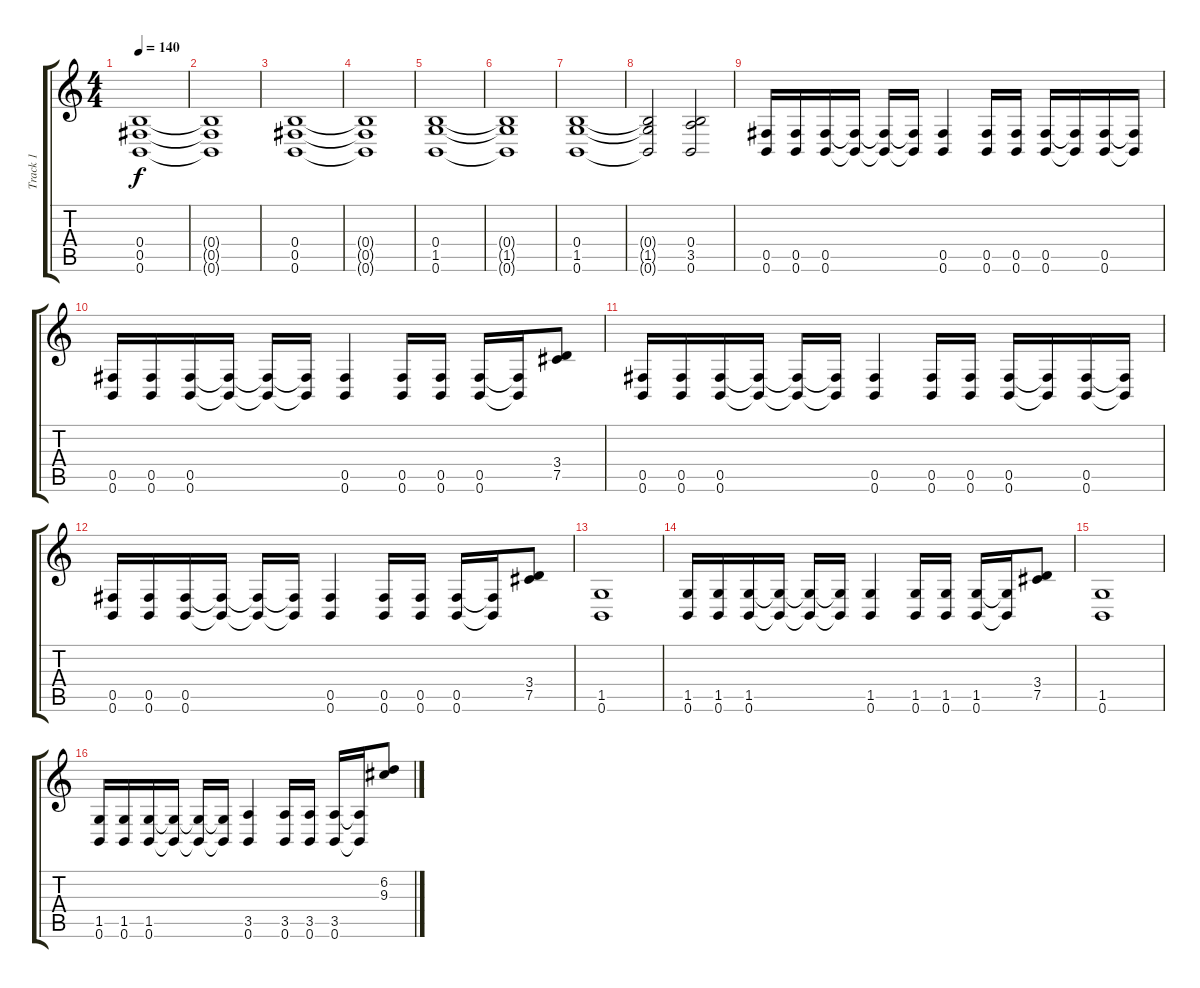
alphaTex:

\track ("Track 1" "Track 1") {instrument distortionguitar}
\staff {score tabs}
\tuning (Db4 Ab3 E3 B2 Gb2 B1) {hide}
\ts (4 4)
\tempo 140
\clef g2
\ks c
(0.4 0.5 0.6).1{dy f instrument distortionguitar} |
(0.4{t} 0.5{t} 0.6{t}).1 |
(0.4 0.5 0.6).1 |
(0.4{t} 0.5{t} 0.6{t}).1 |
(0.4 1.5 0.6).1 |
(0.4{t} 1.5{t} 0.6{t}).1 |
(0.4 1.5 0.6).1 |
(0.4{t} 1.5{t} 0.6{t}).2 (0.4 3.5 0.6).2 |
(0.5 0.6).16 (0.5 0.6).16 (0.5 0.6).16 (0.5{t} 0.6{t}).16 (0.5{t} 0.6{t}).16 (0.5{t} 0.6{t}).16 (0.5 0.6).4 (0.5 0.6).16 (0.5 0.6).16 (0.5 0.6).16 (0.5{t} 0.6{t}).16 (0.5 0.6).16 (0.5{t} 0.6{t}).16 |
(0.5 0.6).16 (0.5 0.6).16 (0.5 0.6).16 (0.5{t} 0.6{t}).16 (0.5{t} 0.6{t}).16 (0.5{t} 0.6{t}).16 (0.5 0.6).4 (0.5 0.6).16 (0.5 0.6).16 (0.5 0.6).16 (0.5{t} 0.6{t}).16 (3.4 7.5).8 |
(0.5 0.6).16 (0.5 0.6).16 (0.5 0.6).16 (0.5{t} 0.6{t}).16 (0.5{t} 0.6{t}).16 (0.5{t} 0.6{t}).16 (0.5 0.6).4 (0.5 0.6).16 (0.5 0.6).16 (0.5 0.6).16 (0.5{t} 0.6{t}).16 (0.5 0.6).16 (0.5{t} 0.6{t}).16 |
(0.5 0.6).16 (0.5 0.6).16 (0.5 0.6).16 (0.5{t} 0.6{t}).16 (0.5{t} 0.6{t}).16 (0.5{t} 0.6{t}).16 (0.5 0.6).4 (0.5 0.6).16 (0.5 0.6).16 (0.5 0.6).16 (0.5{t} 0.6{t}).16 (3.4 7.5).8 |
(1.5 0.6).1 |
(1.5 0.6).16 (1.5 0.6).16 (1.5 0.6).16 (1.5{t} 0.6{t}).16 (1.5{t} 0.6{t}).16 (1.5{t} 0.6{t}).16 (1.5 0.6).4 (1.5 0.6).16 (1.5 0.6).16 (1.5 0.6).16 (1.5{t} 0.6{t}).16 (3.4 7.5).8 |
(1.5 0.6).1 |
(1.5 0.6).16 (1.5 0.6).16 (1.5 0.6).16 (1.5{t} 0.6{t}).16 (1.5{t} 0.6{t}).16 (1.5{t} 0.6{t}).16 (3.5 0.6).4 (3.5 0.6).16 (3.5 0.6).16 (3.5 0.6).16 (3.5{t} 0.6{t}).16 (6.2 9.3).8
